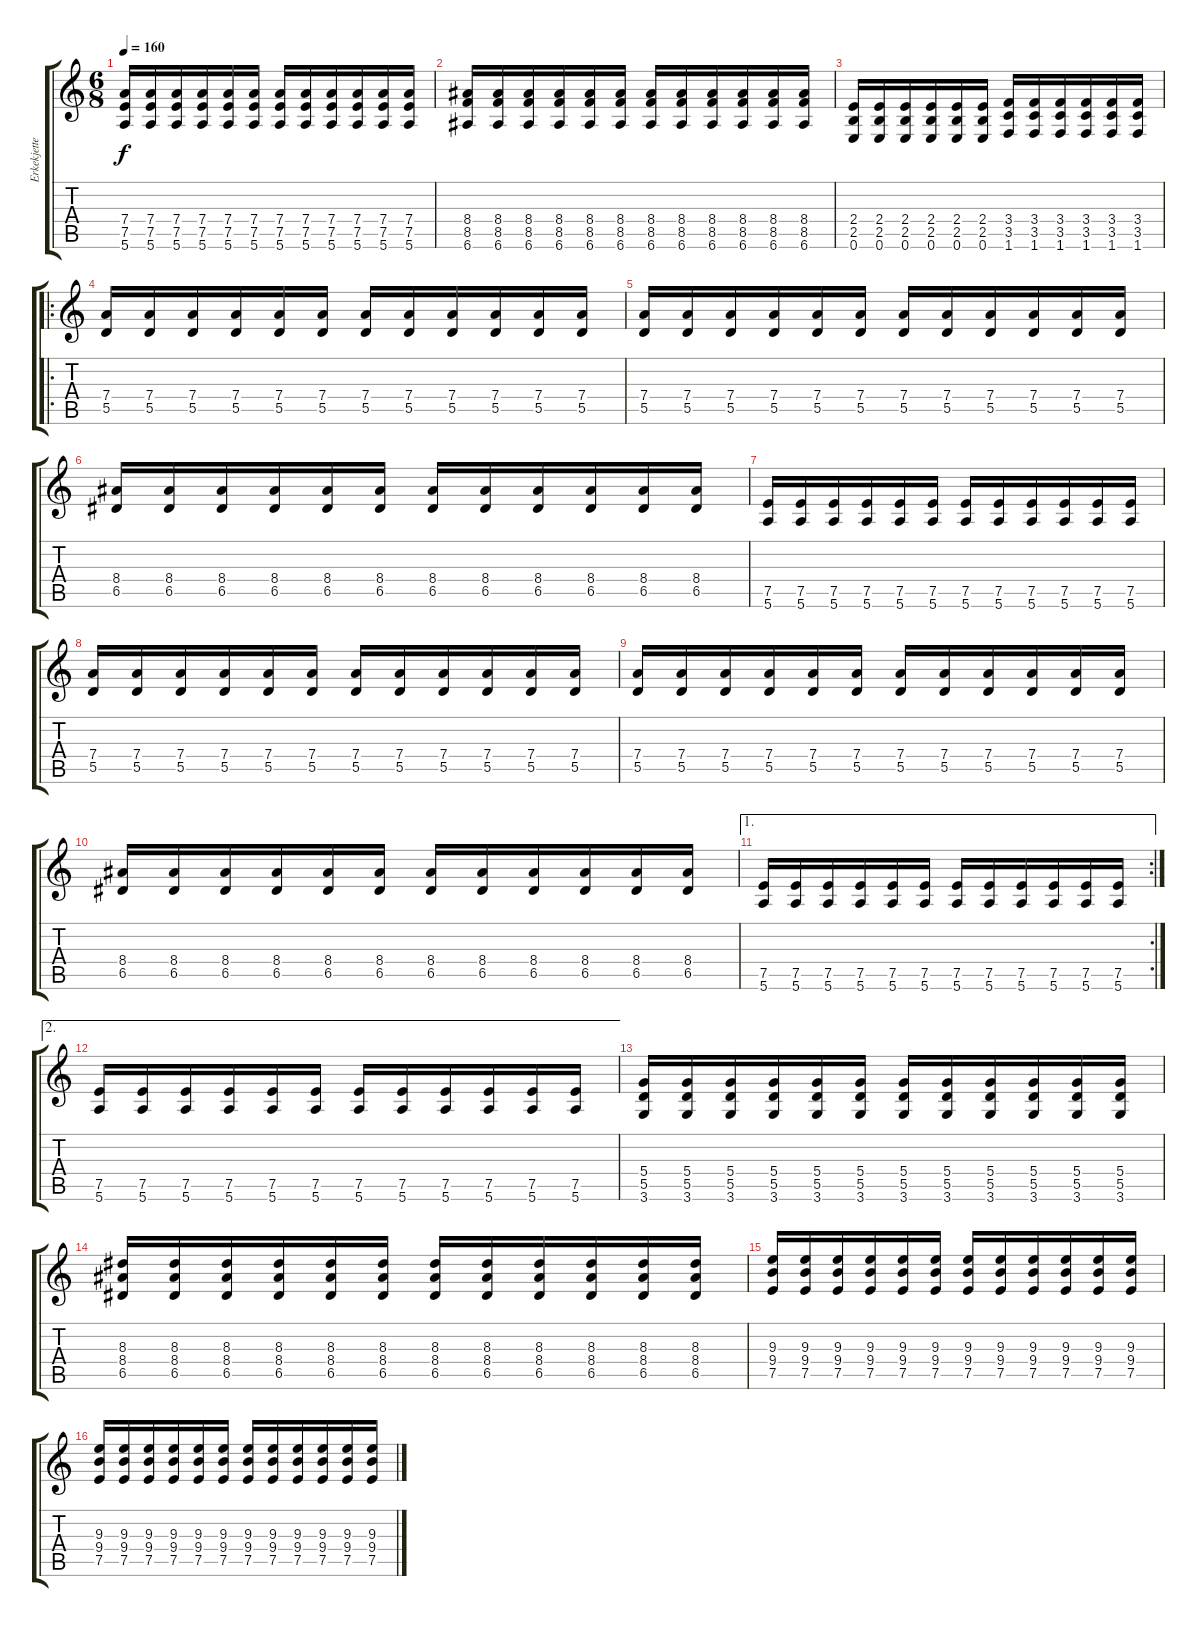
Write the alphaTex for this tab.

\track ("Erkekjetter Silenoz" "Erkekjette") {instrument distortionguitar}
\staff {score tabs}
\tuning (E4 B3 G3 D3 A2 E2) {hide}
\ts (6 8)
\tempo 160
\clef g2
\ks c
(7.4 7.5 5.6).16{dy f} (7.4 7.5 5.6).16 (7.4 7.5 5.6).16 (7.4 7.5 5.6).16 (7.4 7.5 5.6).16 (7.4 7.5 5.6).16 (7.4 7.5 5.6).16 (7.4 7.5 5.6).16 (7.4 7.5 5.6).16 (7.4 7.5 5.6).16 (7.4 7.5 5.6).16 (7.4 7.5 5.6).16 |
(8.4 8.5 6.6).16 (8.4 8.5 6.6).16 (8.4 8.5 6.6).16 (8.4 8.5 6.6).16 (8.4 8.5 6.6).16 (8.4 8.5 6.6).16 (8.4 8.5 6.6).16 (8.4 8.5 6.6).16 (8.4 8.5 6.6).16 (8.4 8.5 6.6).16 (8.4 8.5 6.6).16 (8.4 8.5 6.6).16 |
(2.4 2.5 0.6).16 (2.4 2.5 0.6).16 (2.4 2.5 0.6).16 (2.4 2.5 0.6).16 (2.4 2.5 0.6).16 (2.4 2.5 0.6).16 (3.4 3.5 1.6).16 (3.4 3.5 1.6).16 (3.4 3.5 1.6).16 (3.4 3.5 1.6).16 (3.4 3.5 1.6).16 (3.4 3.5 1.6).16 |
\ro
(7.4 5.5).16 (7.4 5.5).16 (7.4 5.5).16 (7.4 5.5).16 (7.4 5.5).16 (7.4 5.5).16 (7.4 5.5).16 (7.4 5.5).16 (7.4 5.5).16 (7.4 5.5).16 (7.4 5.5).16 (7.4 5.5).16 |
(7.4 5.5).16 (7.4 5.5).16 (7.4 5.5).16 (7.4 5.5).16 (7.4 5.5).16 (7.4 5.5).16 (7.4 5.5).16 (7.4 5.5).16 (7.4 5.5).16 (7.4 5.5).16 (7.4 5.5).16 (7.4 5.5).16 |
(8.4 6.5).16 (8.4 6.5).16 (8.4 6.5).16 (8.4 6.5).16 (8.4 6.5).16 (8.4 6.5).16 (8.4 6.5).16 (8.4 6.5).16 (8.4 6.5).16 (8.4 6.5).16 (8.4 6.5).16 (8.4 6.5).16 |
(7.5 5.6).16 (7.5 5.6).16 (7.5 5.6).16 (7.5 5.6).16 (7.5 5.6).16 (7.5 5.6).16 (7.5 5.6).16 (7.5 5.6).16 (7.5 5.6).16 (7.5 5.6).16 (7.5 5.6).16 (7.5 5.6).16 |
(7.4 5.5).16 (7.4 5.5).16 (7.4 5.5).16 (7.4 5.5).16 (7.4 5.5).16 (7.4 5.5).16 (7.4 5.5).16 (7.4 5.5).16 (7.4 5.5).16 (7.4 5.5).16 (7.4 5.5).16 (7.4 5.5).16 |
(7.4 5.5).16 (7.4 5.5).16 (7.4 5.5).16 (7.4 5.5).16 (7.4 5.5).16 (7.4 5.5).16 (7.4 5.5).16 (7.4 5.5).16 (7.4 5.5).16 (7.4 5.5).16 (7.4 5.5).16 (7.4 5.5).16 |
(8.4 6.5).16 (8.4 6.5).16 (8.4 6.5).16 (8.4 6.5).16 (8.4 6.5).16 (8.4 6.5).16 (8.4 6.5).16 (8.4 6.5).16 (8.4 6.5).16 (8.4 6.5).16 (8.4 6.5).16 (8.4 6.5).16 |
\ae 1
\rc 2
(7.5 5.6).16 (7.5 5.6).16 (7.5 5.6).16 (7.5 5.6).16 (7.5 5.6).16 (7.5 5.6).16 (7.5 5.6).16 (7.5 5.6).16 (7.5 5.6).16 (7.5 5.6).16 (7.5 5.6).16 (7.5 5.6).16 |
\ae 2
(7.5 5.6).16 (7.5 5.6).16 (7.5 5.6).16 (7.5 5.6).16 (7.5 5.6).16 (7.5 5.6).16 (7.5 5.6).16 (7.5 5.6).16 (7.5 5.6).16 (7.5 5.6).16 (7.5 5.6).16 (7.5 5.6).16 |
(5.4 5.5 3.6).16 (5.4 5.5 3.6).16 (5.4 5.5 3.6).16 (5.4 5.5 3.6).16 (5.4 5.5 3.6).16 (5.4 5.5 3.6).16 (5.4 5.5 3.6).16 (5.4 5.5 3.6).16 (5.4 5.5 3.6).16 (5.4 5.5 3.6).16 (5.4 5.5 3.6).16 (5.4 5.5 3.6).16 |
(8.3 8.4 6.5).16 (8.3 8.4 6.5).16 (8.3 8.4 6.5).16 (8.3 8.4 6.5).16 (8.3 8.4 6.5).16 (8.3 8.4 6.5).16 (8.3 8.4 6.5).16 (8.3 8.4 6.5).16 (8.3 8.4 6.5).16 (8.3 8.4 6.5).16 (8.3 8.4 6.5).16 (8.3 8.4 6.5).16 |
(9.3 9.4 7.5).16 (9.3 9.4 7.5).16 (9.3 9.4 7.5).16 (9.3 9.4 7.5).16 (9.3 9.4 7.5).16 (9.3 9.4 7.5).16 (9.3 9.4 7.5).16 (9.3 9.4 7.5).16 (9.3 9.4 7.5).16 (9.3 9.4 7.5).16 (9.3 9.4 7.5).16 (9.3 9.4 7.5).16 |
(9.3 9.4 7.5).16 (9.3 9.4 7.5).16 (9.3 9.4 7.5).16 (9.3 9.4 7.5).16 (9.3 9.4 7.5).16 (9.3 9.4 7.5).16 (9.3 9.4 7.5).16 (9.3 9.4 7.5).16 (9.3 9.4 7.5).16 (9.3 9.4 7.5).16 (9.3 9.4 7.5).16 (9.3 9.4 7.5).16
